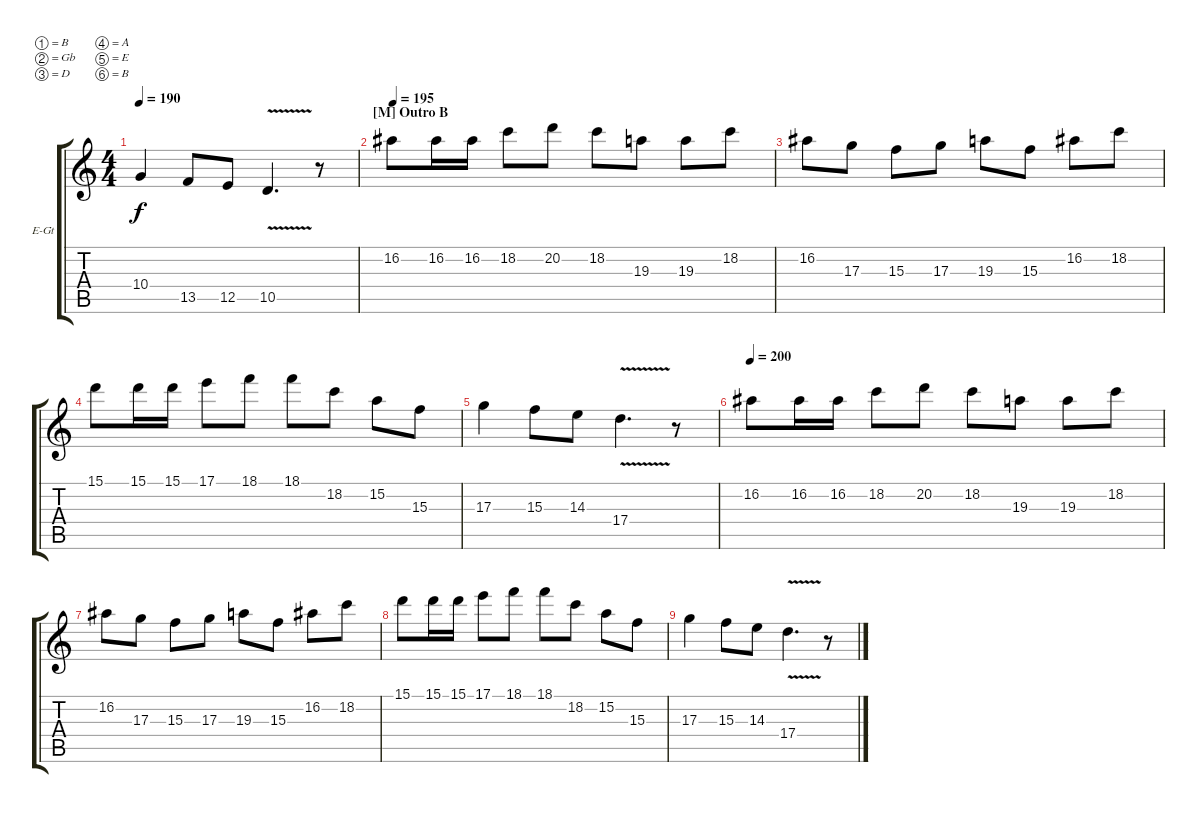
\defaultSystemsLayout 4
\bracketExtendMode groupsimilarinstruments
\firstSystemTrackNameOrientation horizontal
\otherSystemsTrackNameOrientation horizontal
\track ("Clean gtr" "E-Gt") {instrument banjo}
\staff {score tabs}
\tuning (B3 Gb3 D3 A2 E2 B1)
\displaytranspose 12
\ts (4 4)
\tempo 190
\clef g2
\scale
0.333333
\ks c
10.4.4{dy f} 13.5.8 12.5.8 10.5{v}.4{d} r.8 |
\section ("M" "Outro B")
\tempo (195 0.00625)
\scale
0.333333 16.2.8 16.2.16 16.2.16 18.2.8 20.2.8 18.2.8 19.3.8 19.3.8 18.2.8 |
\scale
0.333333 16.2.8 17.3.8 15.3.8 17.3.8 19.3.8 15.3.8 16.2.8 18.2.8 |
\scale
0.333333 15.1.8 15.1.16 15.1.16 17.1.8 18.1.8 18.1.8 18.2.8 15.2.8 15.3.8 |
\scale
0.333333 17.3.4 15.3.8 14.3.8 17.4{v}.4{d} r.8 |
\tempo 200
\scale
0.333333 16.2.8 16.2.16 16.2.16 18.2.8 20.2.8 18.2.8 19.3.8 19.3.8 18.2.8 |
\scale
0.333333 16.2.8 17.3.8 15.3.8 17.3.8 19.3.8 15.3.8 16.2.8 18.2.8 |
\scale
0.333333 15.1.8 15.1.16 15.1.16 17.1.8 18.1.8 18.1.8 18.2.8 15.2.8 15.3.8 |
17.3.4 15.3.8 14.3.8 17.4{v}.4{d} r.8
